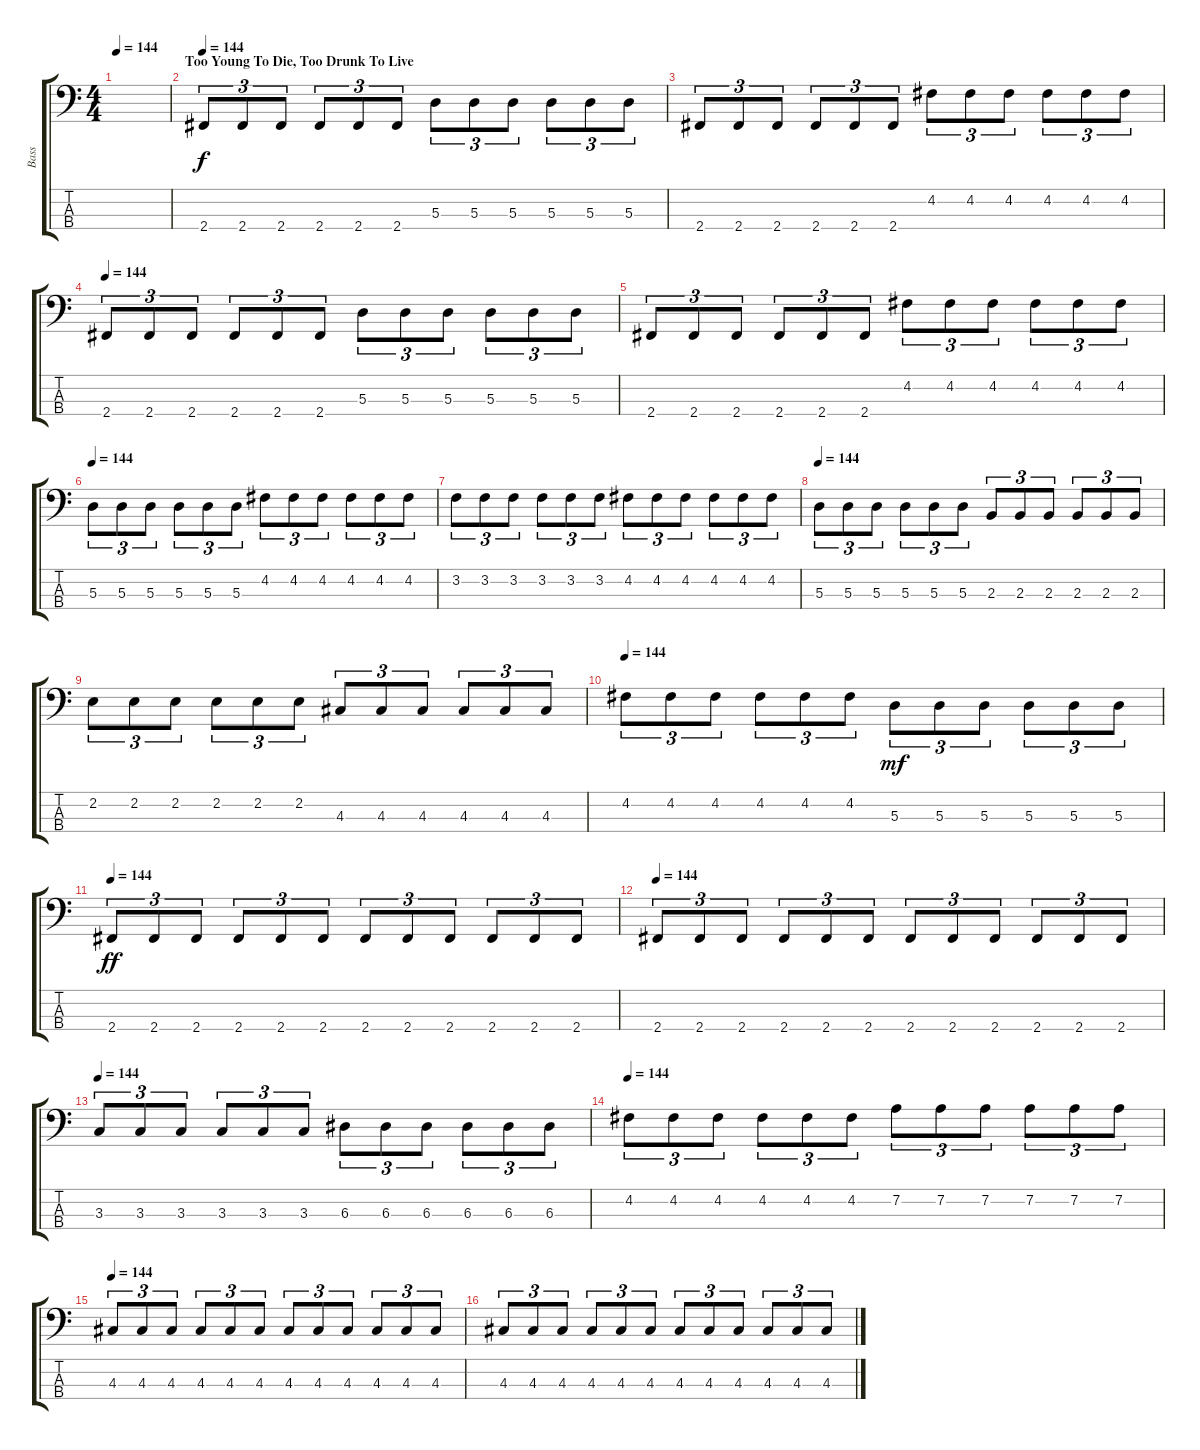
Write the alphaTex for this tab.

\track ("Bass" "Bass") {instrument electricbasspick}
\staff {score tabs}
\tuning (G2 D2 A1 E1) {hide}
\ts (4 4)
\tempo 144
\clef f4
\ks c
|
\section ("" "Too Young To Die, Too Drunk To Live")
\tempo 144
2.4.8{tu (3 2)} 2.4.8{tu (3 2)} 2.4.8{tu (3 2)} 2.4.8{tu (3 2)} 2.4.8{tu (3 2)} 2.4.8{tu (3 2)} 5.3.8{tu (3 2)} 5.3.8{tu (3 2)} 5.3.8{tu (3 2)} 5.3.8{tu (3 2)} 5.3.8{tu (3 2)} 5.3.8{tu (3 2)} |
2.4.8{tu (3 2)} 2.4.8{tu (3 2)} 2.4.8{tu (3 2)} 2.4.8{tu (3 2)} 2.4.8{tu (3 2)} 2.4.8{tu (3 2)} 4.2.8{tu (3 2)} 4.2.8{tu (3 2)} 4.2.8{tu (3 2)} 4.2.8{tu (3 2)} 4.2.8{tu (3 2)} 4.2.8{tu (3 2)} |
\tempo 144
2.4.8{tu (3 2)} 2.4.8{tu (3 2)} 2.4.8{tu (3 2)} 2.4.8{tu (3 2)} 2.4.8{tu (3 2)} 2.4.8{tu (3 2)} 5.3.8{tu (3 2)} 5.3.8{tu (3 2)} 5.3.8{tu (3 2)} 5.3.8{tu (3 2)} 5.3.8{tu (3 2)} 5.3.8{tu (3 2)} |
2.4.8{tu (3 2)} 2.4.8{tu (3 2)} 2.4.8{tu (3 2)} 2.4.8{tu (3 2)} 2.4.8{tu (3 2)} 2.4.8{tu (3 2)} 4.2.8{tu (3 2)} 4.2.8{tu (3 2)} 4.2.8{tu (3 2)} 4.2.8{tu (3 2)} 4.2.8{tu (3 2)} 4.2.8{tu (3 2)} |
\tempo 144
5.3.8{tu (3 2)} 5.3.8{tu (3 2)} 5.3.8{tu (3 2)} 5.3.8{tu (3 2)} 5.3.8{tu (3 2)} 5.3.8{tu (3 2)} 4.2.8{tu (3 2)} 4.2.8{tu (3 2)} 4.2.8{tu (3 2)} 4.2.8{tu (3 2)} 4.2.8{tu (3 2)} 4.2.8{tu (3 2)} |
3.2.8{tu (3 2)} 3.2.8{tu (3 2)} 3.2.8{tu (3 2)} 3.2.8{tu (3 2)} 3.2.8{tu (3 2)} 3.2.8{tu (3 2)} 4.2.8{tu (3 2)} 4.2.8{tu (3 2)} 4.2.8{tu (3 2)} 4.2.8{tu (3 2)} 4.2.8{tu (3 2)} 4.2.8{tu (3 2)} |
\tempo 144
5.3.8{tu (3 2)} 5.3.8{tu (3 2)} 5.3.8{tu (3 2)} 5.3.8{tu (3 2)} 5.3.8{tu (3 2)} 5.3.8{tu (3 2)} 2.3.8{tu (3 2)} 2.3.8{tu (3 2)} 2.3.8{tu (3 2)} 2.3.8{tu (3 2)} 2.3.8{tu (3 2)} 2.3.8{tu (3 2)} |
2.2.8{tu (3 2)} 2.2.8{tu (3 2)} 2.2.8{tu (3 2)} 2.2.8{tu (3 2)} 2.2.8{tu (3 2)} 2.2.8{tu (3 2)} 4.3.8{tu (3 2)} 4.3.8{tu (3 2)} 4.3.8{tu (3 2)} 4.3.8{tu (3 2)} 4.3.8{tu (3 2)} 4.3.8{tu (3 2)} |
\tempo 144
4.2.8{tu (3 2)} 4.2.8{tu (3 2)} 4.2.8{tu (3 2)} 4.2.8{tu (3 2)} 4.2.8{tu (3 2)} 4.2.8{tu (3 2)} 5.3.8{tu (3 2) dy mf} 5.3.8{tu (3 2)} 5.3.8{tu (3 2)} 5.3.8{tu (3 2)} 5.3.8{tu (3 2)} 5.3.8{tu (3 2)} |
\tempo 144
2.4.8{tu (3 2) dy ff} 2.4.8{tu (3 2)} 2.4.8{tu (3 2)} 2.4.8{tu (3 2)} 2.4.8{tu (3 2)} 2.4.8{tu (3 2)} 2.4.8{tu (3 2)} 2.4.8{tu (3 2)} 2.4.8{tu (3 2)} 2.4.8{tu (3 2)} 2.4.8{tu (3 2)} 2.4.8{tu (3 2)} |
\tempo 144
2.4.8{tu (3 2)} 2.4.8{tu (3 2)} 2.4.8{tu (3 2)} 2.4.8{tu (3 2)} 2.4.8{tu (3 2)} 2.4.8{tu (3 2)} 2.4.8{tu (3 2)} 2.4.8{tu (3 2)} 2.4.8{tu (3 2)} 2.4.8{tu (3 2)} 2.4.8{tu (3 2)} 2.4.8{tu (3 2)} |
\tempo 144
3.3.8{tu (3 2)} 3.3.8{tu (3 2)} 3.3.8{tu (3 2)} 3.3.8{tu (3 2)} 3.3.8{tu (3 2)} 3.3.8{tu (3 2)} 6.3.8{tu (3 2)} 6.3.8{tu (3 2)} 6.3.8{tu (3 2)} 6.3.8{tu (3 2)} 6.3.8{tu (3 2)} 6.3.8{tu (3 2)} |
\tempo 144
4.2.8{tu (3 2)} 4.2.8{tu (3 2)} 4.2.8{tu (3 2)} 4.2.8{tu (3 2)} 4.2.8{tu (3 2)} 4.2.8{tu (3 2)} 7.2.8{tu (3 2)} 7.2.8{tu (3 2)} 7.2.8{tu (3 2)} 7.2.8{tu (3 2)} 7.2.8{tu (3 2)} 7.2.8{tu (3 2)} |
\tempo 144
4.3.8{tu (3 2)} 4.3.8{tu (3 2)} 4.3.8{tu (3 2)} 4.3.8{tu (3 2)} 4.3.8{tu (3 2)} 4.3.8{tu (3 2)} 4.3.8{tu (3 2)} 4.3.8{tu (3 2)} 4.3.8{tu (3 2)} 4.3.8{tu (3 2)} 4.3.8{tu (3 2)} 4.3.8{tu (3 2)} |
4.3.8{tu (3 2)} 4.3.8{tu (3 2)} 4.3.8{tu (3 2)} 4.3.8{tu (3 2)} 4.3.8{tu (3 2)} 4.3.8{tu (3 2)} 4.3.8{tu (3 2)} 4.3.8{tu (3 2)} 4.3.8{tu (3 2)} 4.3.8{tu (3 2)} 4.3.8{tu (3 2)} 4.3.8{tu (3 2)}
